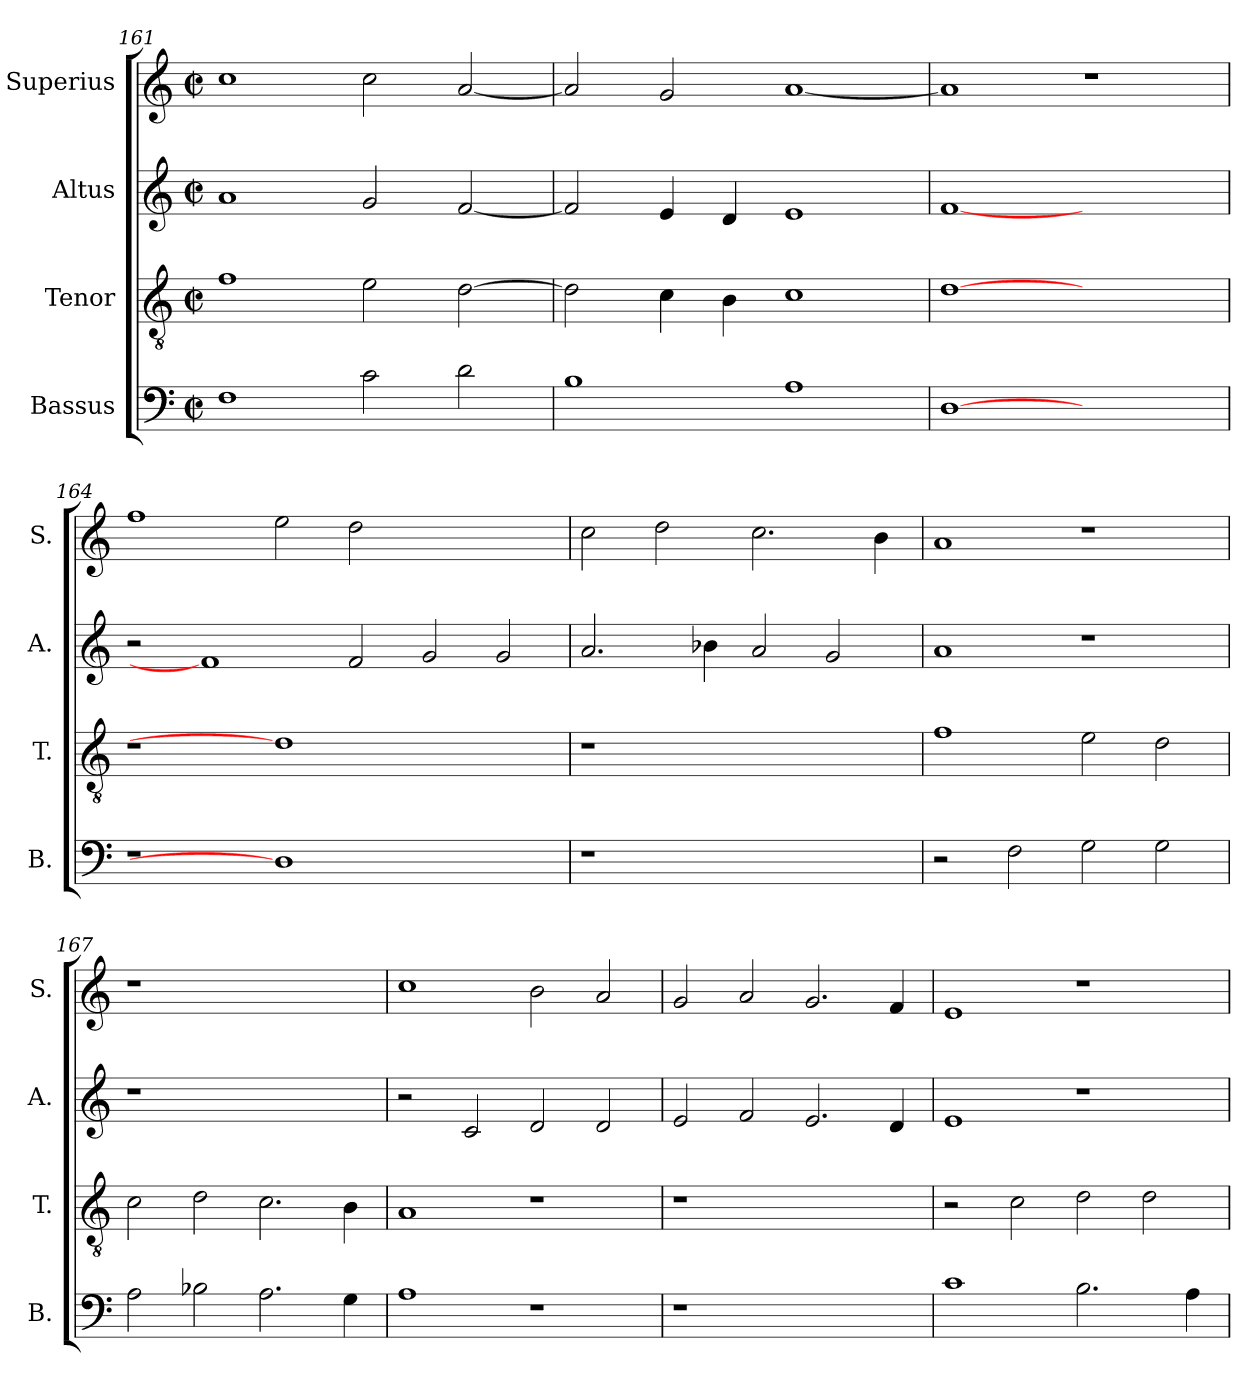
**kern	**kern	**kern	**kern
*part4	*part3	*part2	*part1
*staff4	*staff3	*staff2	*staff1
*I"Bassus	*I"Tenor	*I"Altus	*I"Superius
*I'B.	*I'T.	*I'A.	*I'S.
*clefF4	*clefGv2	*clefG2	*clefG2
*	*ITrd7c12	*	*
*k[]	*k[]	*k[]	*k[]
*C:	*C:	*C:	*C:
*M2/2	*M2/2	*M2/2	*M2/2
*met(c|)	*met(c|)	*met(c|)	*met(c|)
=161	=161	=161	=161
1Fi	1Fi	1ai	1cci
2ci\	2Ei\	2gi/	2cci\
2di\	[>2Di\	[<2fi/	[<2ai/
=162	=162	=162	=162
1Bi	2Di\]	2fi/]	2ai/]
.	4Ci\	4ei/	2gi/
.	4BBi\	4di/	.
1Ai	1Ci	1ei	[<1ai
=163	=163	=163	=163
[1Di	[1Di	[1fi	1ai]
1ryy	1ryy	1ryy	1r
!!LO:LB:g=z
=164	=164	=164	=164
!LO:N:vis=1	!LO:N:vis=1	!	!
1r	1r	2r	1ffi
.	.	1fi]	.
1Di]	1Di]	.	2eei\
.	.	2fi/	2ddi\
1ryy	1ryy	2gi/	1ryy
.	.	2gi/	.
=165	=165	=165	=165
!LO:N:vis=1	!LO:N:vis=1	!	!
1r	1r	2.ai/	2cci\
.	.	.	2ddi\
.	.	4b-Xi\	.
1ryy	1ryy	2ai/	2.cci\
.	.	2gi/	.
.	.	.	4bi\
=166	=166	=166	=166
2r	1Fi	1ai	1ai
2Fi\	.	.	.
2Gi\	2Ei\	1r	1r
2Gi\	2Di\	.	.
=167	=167	=167	=167
!	!	!LO:N:vis=1	!LO:N:vis=1
2Ai\	2Ci\	1r	1r
2B-Xi\	2Di\	.	.
2.Ai\	2.Ci\	1ryy	1ryy
4Gi\	4BBi\	.	.
=168	=168	=168	=168
1Ai	1AAi	2r	1cci
.	.	2ci/	.
1r	1r	2di/	2bi\
.	.	2di/	2ai/
!!LO:PB:g=z
=169	=169	=169	=169
!LO:N:vis=1	!LO:N:vis=1	!	!
1r	1r	2ei/	2gi/
.	.	2fi/	2ai/
1ryy	1ryy	2.ei/	2.gi/
.	.	4di/	4fi/
=170	=170	=170	=170
1ci	2r	1ei	1ei
.	2Ci\	.	.
2.Bi\	2Di\	1r	1r
.	2Di\	.	.
4Ai\	.	.	.
=	=	=	=
*-	*-	*-	*-
